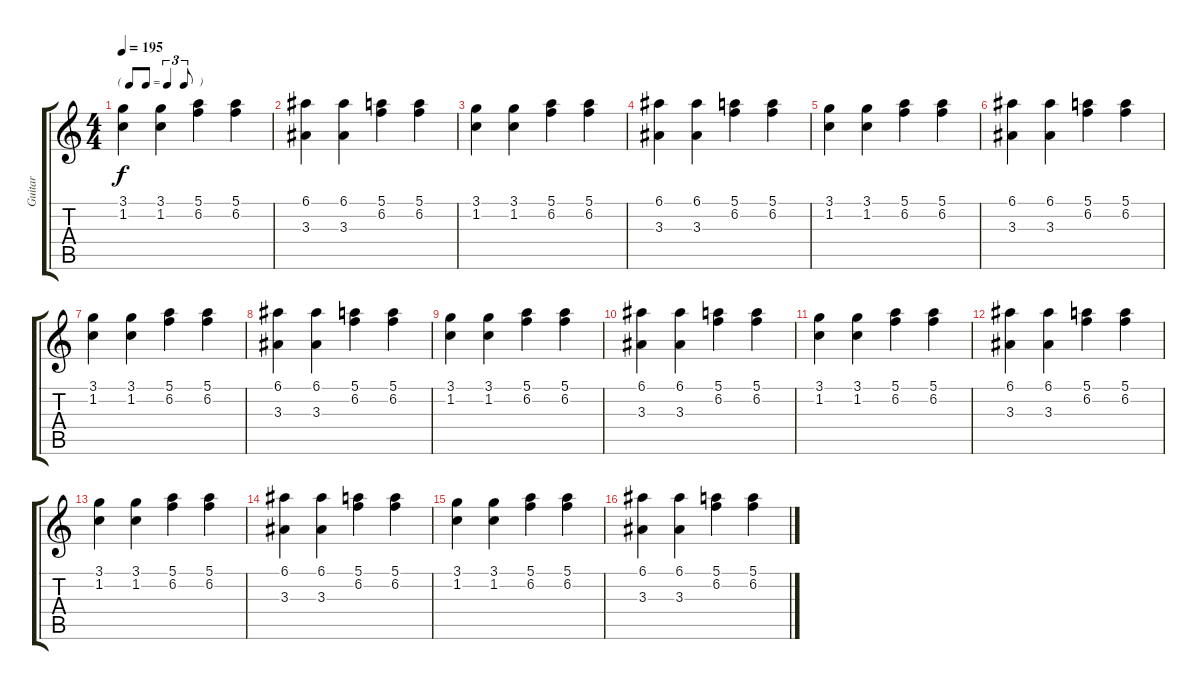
\track ("Guitar" "Guitar") {instrument electricguitarmuted}
\staff {score tabs}
\tuning (E4 B3 G3 D3 A2 E2) {hide}
\ts (4 4)
\tf triplet8th
\tempo 195
\clef g2
\ks c
(3.1 1.2).4{dy f} (3.1 1.2).4 (5.1 6.2).4 (5.1 6.2).4 |
(6.1 3.3).4 (6.1 3.3).4 (5.1 6.2).4 (5.1 6.2).4 |
(3.1 1.2).4 (3.1 1.2).4 (5.1 6.2).4 (5.1 6.2).4 |
(6.1 3.3).4 (6.1 3.3).4 (5.1 6.2).4 (5.1 6.2).4 |
(3.1 1.2).4 (3.1 1.2).4 (5.1 6.2).4 (5.1 6.2).4 |
(6.1 3.3).4 (6.1 3.3).4 (5.1 6.2).4 (5.1 6.2).4 |
(3.1 1.2).4 (3.1 1.2).4 (5.1 6.2).4 (5.1 6.2).4 |
(6.1 3.3).4 (6.1 3.3).4 (5.1 6.2).4 (5.1 6.2).4 |
(3.1 1.2).4 (3.1 1.2).4 (5.1 6.2).4 (5.1 6.2).4 |
(6.1 3.3).4 (6.1 3.3).4 (5.1 6.2).4 (5.1 6.2).4 |
(3.1 1.2).4 (3.1 1.2).4 (5.1 6.2).4 (5.1 6.2).4 |
(6.1 3.3).4 (6.1 3.3).4 (5.1 6.2).4 (5.1 6.2).4 |
(3.1 1.2).4 (3.1 1.2).4 (5.1 6.2).4 (5.1 6.2).4 |
(6.1 3.3).4 (6.1 3.3).4 (5.1 6.2).4 (5.1 6.2).4 |
(3.1 1.2).4 (3.1 1.2).4 (5.1 6.2).4 (5.1 6.2).4 |
(6.1 3.3).4 (6.1 3.3).4 (5.1 6.2).4 (5.1 6.2).4
